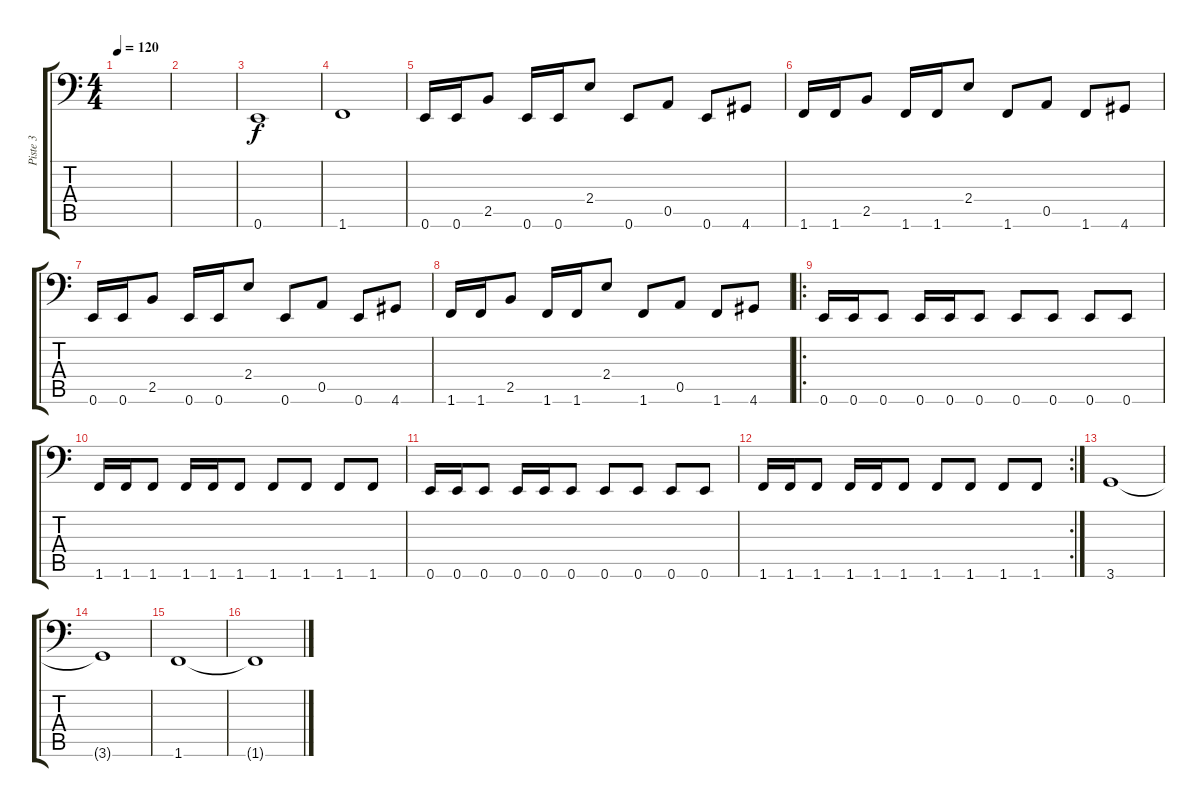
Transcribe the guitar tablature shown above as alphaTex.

\track ("Piste 3" "Piste 3") {instrument electricbasspick}
\staff {score tabs}
\tuning (E4 B3 G2 D2 A1 E1) {hide}
\ts (4 4)
\tempo 120
\clef f4
\ks c
|
|
0.6.1 |
1.6.1 |
0.6.16 0.6.16 2.5.8 0.6.16 0.6.16 2.4.8 0.6.8 0.5.8 0.6.8 4.6.8 |
1.6.16 1.6.16 2.5.8 1.6.16 1.6.16 2.4.8 1.6.8 0.5.8 1.6.8 4.6.8 |
0.6.16 0.6.16 2.5.8 0.6.16 0.6.16 2.4.8 0.6.8 0.5.8 0.6.8 4.6.8 |
1.6.16 1.6.16 2.5.8 1.6.16 1.6.16 2.4.8 1.6.8 0.5.8 1.6.8 4.6.8 |
\ro
0.6.16 0.6.16 0.6.8 0.6.16 0.6.16 0.6.8 0.6.8 0.6.8 0.6.8 0.6.8 |
1.6.16 1.6.16 1.6.8 1.6.16 1.6.16 1.6.8 1.6.8 1.6.8 1.6.8 1.6.8 |
0.6.16 0.6.16 0.6.8 0.6.16 0.6.16 0.6.8 0.6.8 0.6.8 0.6.8 0.6.8 |
\rc 2
1.6.16 1.6.16 1.6.8 1.6.16 1.6.16 1.6.8 1.6.8 1.6.8 1.6.8 1.6.8 |
3.6.1 |
3.6{t}.1 |
1.6.1 |
1.6{t}.1
